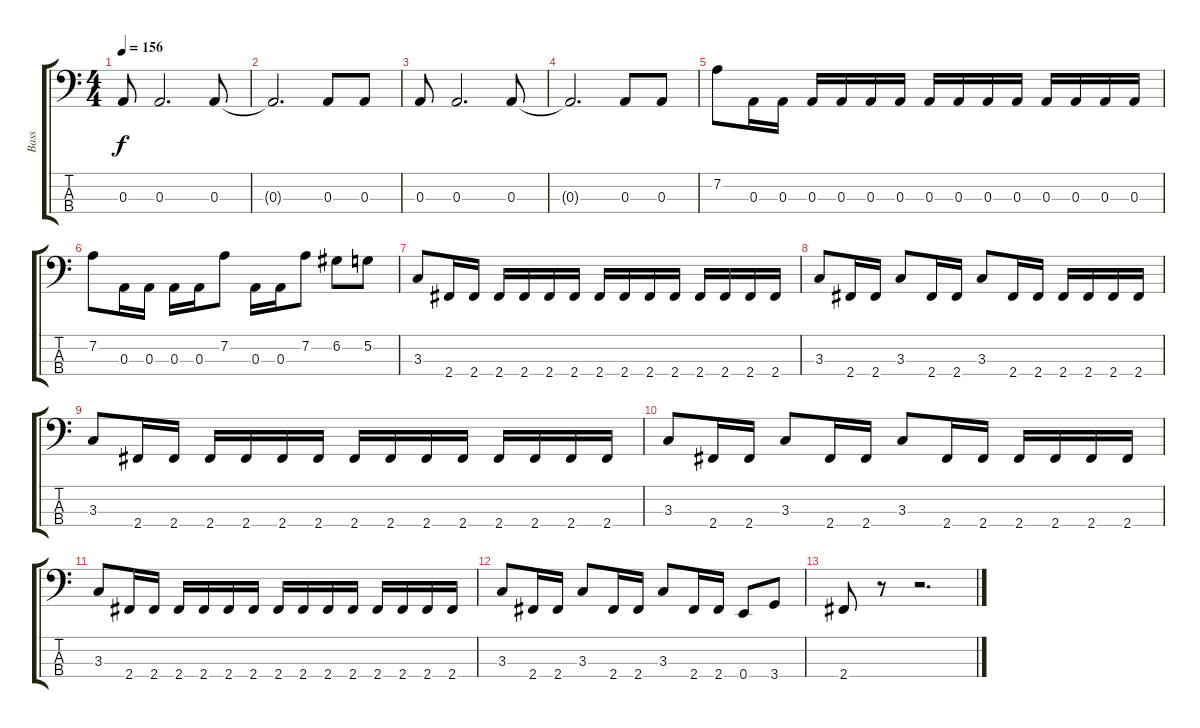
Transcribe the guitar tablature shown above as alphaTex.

\track ("Bass" "Bass") {instrument electricbassfinger}
\staff {score tabs}
\tuning (G2 D2 A1 E1) {hide}
\ts (4 4)
\tempo 156
\clef f4
\ks c
0.3.8{dy f} 0.3.2{d} 0.3.8 |
0.3{t}.2{d} 0.3.8 0.3.8 |
0.3.8 0.3.2{d} 0.3.8 |
0.3{t}.2{d} 0.3.8 0.3.8 |
7.2.8 0.3.16 0.3.16 0.3.16 0.3.16 0.3.16 0.3.16 0.3.16 0.3.16 0.3.16 0.3.16 0.3.16 0.3.16 0.3.16 0.3.16 |
7.2.8 0.3.16 0.3.16 0.3.16 0.3.16 7.2.8 0.3.16 0.3.16 7.2.8 6.2.8 5.2.8 |
3.3.8 2.4.16 2.4.16 2.4.16 2.4.16 2.4.16 2.4.16 2.4.16 2.4.16 2.4.16 2.4.16 2.4.16 2.4.16 2.4.16 2.4.16 |
3.3.8 2.4.16 2.4.16 3.3.8 2.4.16 2.4.16 3.3.8 2.4.16 2.4.16 2.4.16 2.4.16 2.4.16 2.4.16 |
3.3.8 2.4.16 2.4.16 2.4.16 2.4.16 2.4.16 2.4.16 2.4.16 2.4.16 2.4.16 2.4.16 2.4.16 2.4.16 2.4.16 2.4.16 |
3.3.8 2.4.16 2.4.16 3.3.8 2.4.16 2.4.16 3.3.8 2.4.16 2.4.16 2.4.16 2.4.16 2.4.16 2.4.16 |
3.3.8 2.4.16 2.4.16 2.4.16 2.4.16 2.4.16 2.4.16 2.4.16 2.4.16 2.4.16 2.4.16 2.4.16 2.4.16 2.4.16 2.4.16 |
3.3.8 2.4.16 2.4.16 3.3.8 2.4.16 2.4.16 3.3.8 2.4.16 2.4.16 0.4.8 3.4.8 |
2.4.8 r.8 r.2{d}
